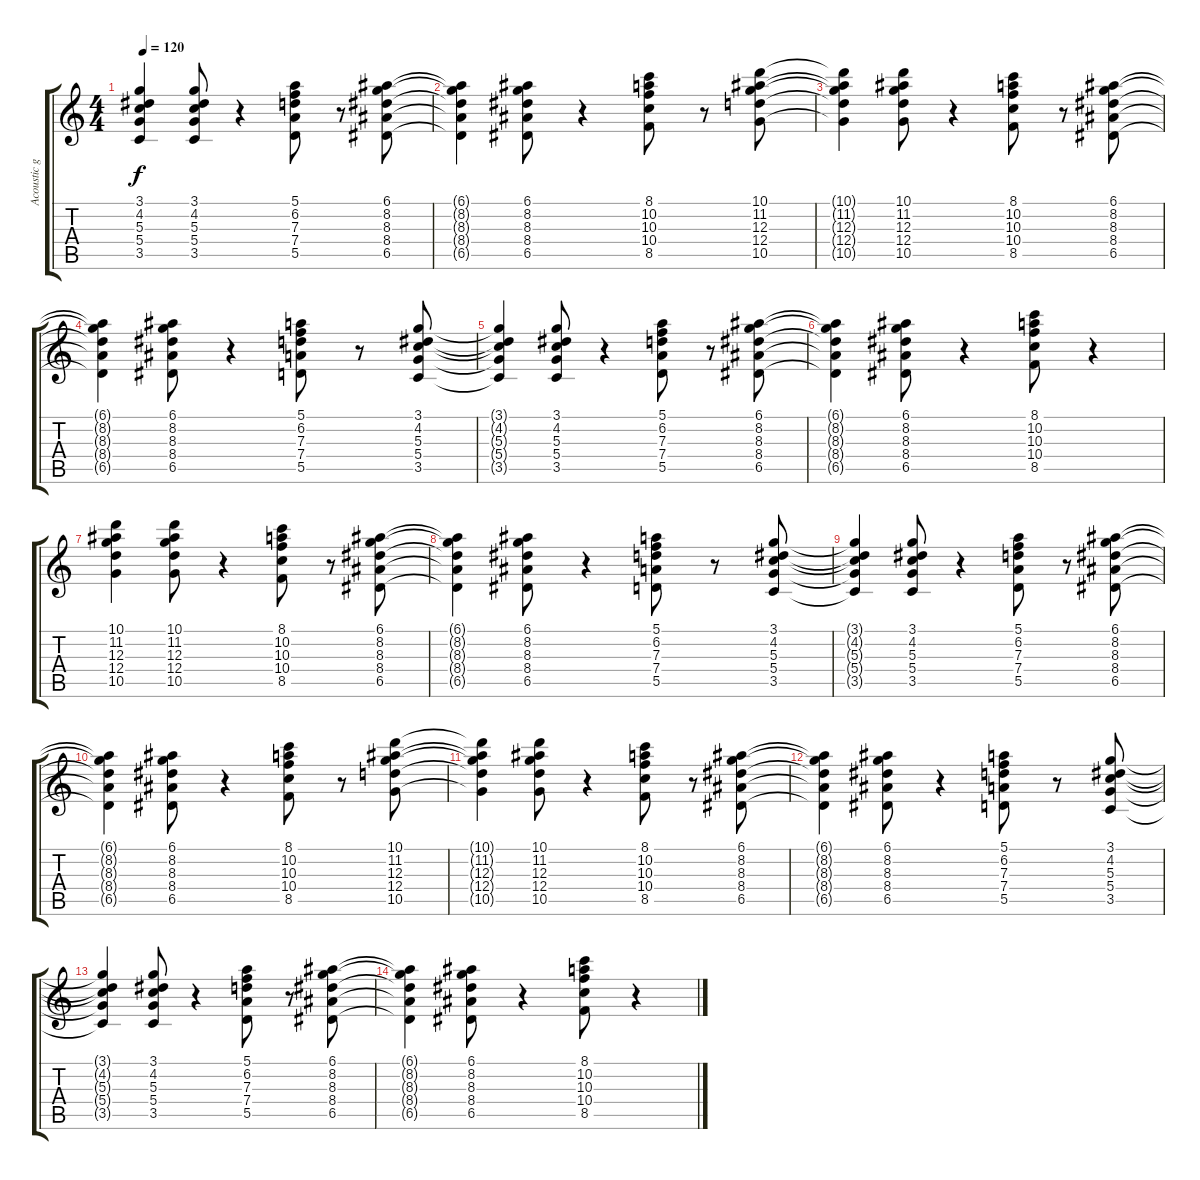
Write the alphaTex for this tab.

\track ("Acoustic guitar" "Acoustic g") {instrument acousticguitarnylon}
\staff {score tabs}
\tuning (E4 B3 G3 D3 A2 E2) {hide}
\ts (4 4)
\tempo 120
\clef g2
\ks c
(3.1{t} 4.2{t} 5.3{t} 5.4{t} 3.5{t}).4{dy f} (3.1 4.2 5.3 5.4 3.5).8 r.4 (5.1 6.2 7.3 7.4 5.5).8 r.8 (6.1 8.2 8.3 8.4 6.5).8 |
(6.1{t} 8.2{t} 8.3{t} 8.4{t} 6.5{t}).4 (6.1 8.2 8.3 8.4 6.5).8 r.4 (8.1 10.2 10.3 10.4 8.5).8 r.8 (10.1 11.2 12.3 12.4 10.5).8 |
(10.1{t} 11.2{t} 12.3{t} 12.4{t} 10.5{t}).4 (10.1 11.2 12.3 12.4 10.5).8 r.4 (8.1 10.2 10.3 10.4 8.5).8 r.8 (6.1 8.2 8.3 8.4 6.5).8 |
(6.1{t} 8.2{t} 8.3{t} 8.4{t} 6.5{t}).4 (6.1 8.2 8.3 8.4 6.5).8 r.4 (5.1 6.2 7.3 7.4 5.5).8 r.8 (3.1 4.2 5.3 5.4 3.5).8 |
(3.1{t} 4.2{t} 5.3{t} 5.4{t} 3.5{t}).4 (3.1 4.2 5.3 5.4 3.5).8 r.4 (5.1 6.2 7.3 7.4 5.5).8 r.8 (6.1 8.2 8.3 8.4 6.5).8 |
(6.1{t} 8.2{t} 8.3{t} 8.4{t} 6.5{t}).4 (6.1 8.2 8.3 8.4 6.5).8 r.4 (8.1 10.2 10.3 10.4 8.5).8 r.4 |
(10.1 11.2 12.3 12.4 10.5).4{volume 10} (10.1 11.2 12.3 12.4 10.5).8 r.4 (8.1 10.2 10.3 10.4 8.5).8 r.8 (6.1 8.2 8.3 8.4 6.5).8 |
(6.1{t} 8.2{t} 8.3{t} 8.4{t} 6.5{t}).4 (6.1 8.2 8.3 8.4 6.5).8 r.4 (5.1 6.2 7.3 7.4 5.5).8 r.8 (3.1 4.2 5.3 5.4 3.5).8 |
(3.1{t} 4.2{t} 5.3{t} 5.4{t} 3.5{t}).4{volume 7} (3.1 4.2 5.3 5.4 3.5).8 r.4 (5.1 6.2 7.3 7.4 5.5).8 r.8 (6.1 8.2 8.3 8.4 6.5).8 |
(6.1{t} 8.2{t} 8.3{t} 8.4{t} 6.5{t}).4 (6.1 8.2 8.3 8.4 6.5).8 r.4 (8.1 10.2 10.3 10.4 8.5).8 r.8 (10.1 11.2 12.3 12.4 10.5).8 |
(10.1{t} 11.2{t} 12.3{t} 12.4{t} 10.5{t}).4{volume 4} (10.1 11.2 12.3 12.4 10.5).8 r.4 (8.1 10.2 10.3 10.4 8.5).8 r.8 (6.1 8.2 8.3 8.4 6.5).8 |
(6.1{t} 8.2{t} 8.3{t} 8.4{t} 6.5{t}).4 (6.1 8.2 8.3 8.4 6.5).8 r.4 (5.1 6.2 7.3 7.4 5.5).8 r.8 (3.1 4.2 5.3 5.4 3.5).8 |
(3.1{t} 4.2{t} 5.3{t} 5.4{t} 3.5{t}).4{volume 0} (3.1 4.2 5.3 5.4 3.5).8 r.4 (5.1 6.2 7.3 7.4 5.5).8 r.8 (6.1 8.2 8.3 8.4 6.5).8 |
(6.1{t} 8.2{t} 8.3{t} 8.4{t} 6.5{t}).4 (6.1 8.2 8.3 8.4 6.5).8 r.4 (8.1 10.2 10.3 10.4 8.5).8 r.4
